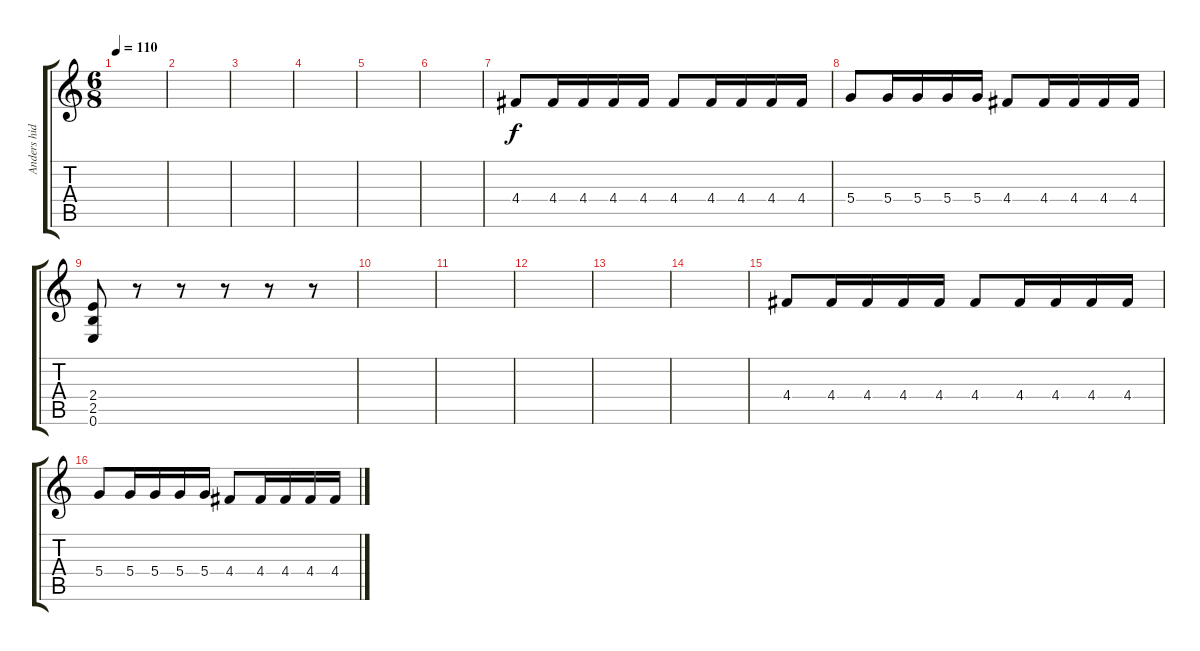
\track ("Anders hidle" "Anders hid") {instrument distortionguitar}
\staff {score tabs}
\tuning (E4 B3 G3 D3 A2 E2) {hide}
\ts (6 8)
\tempo 110
\clef g2
\ks c
|
|
|
|
|
|
4.4.8 4.4.16 4.4.16 4.4.16 4.4.16 4.4.8 4.4.16 4.4.16 4.4.16 4.4.16 |
5.4.8 5.4.16 5.4.16 5.4.16 5.4.16 4.4.8 4.4.16 4.4.16 4.4.16 4.4.16 |
(2.4 2.5 0.6).8 r.8 r.8 r.8 r.8 r.8 |
|
|
|
|
|
4.4.8 4.4.16 4.4.16 4.4.16 4.4.16 4.4.8 4.4.16 4.4.16 4.4.16 4.4.16 |
5.4.8 5.4.16 5.4.16 5.4.16 5.4.16 4.4.8 4.4.16 4.4.16 4.4.16 4.4.16
